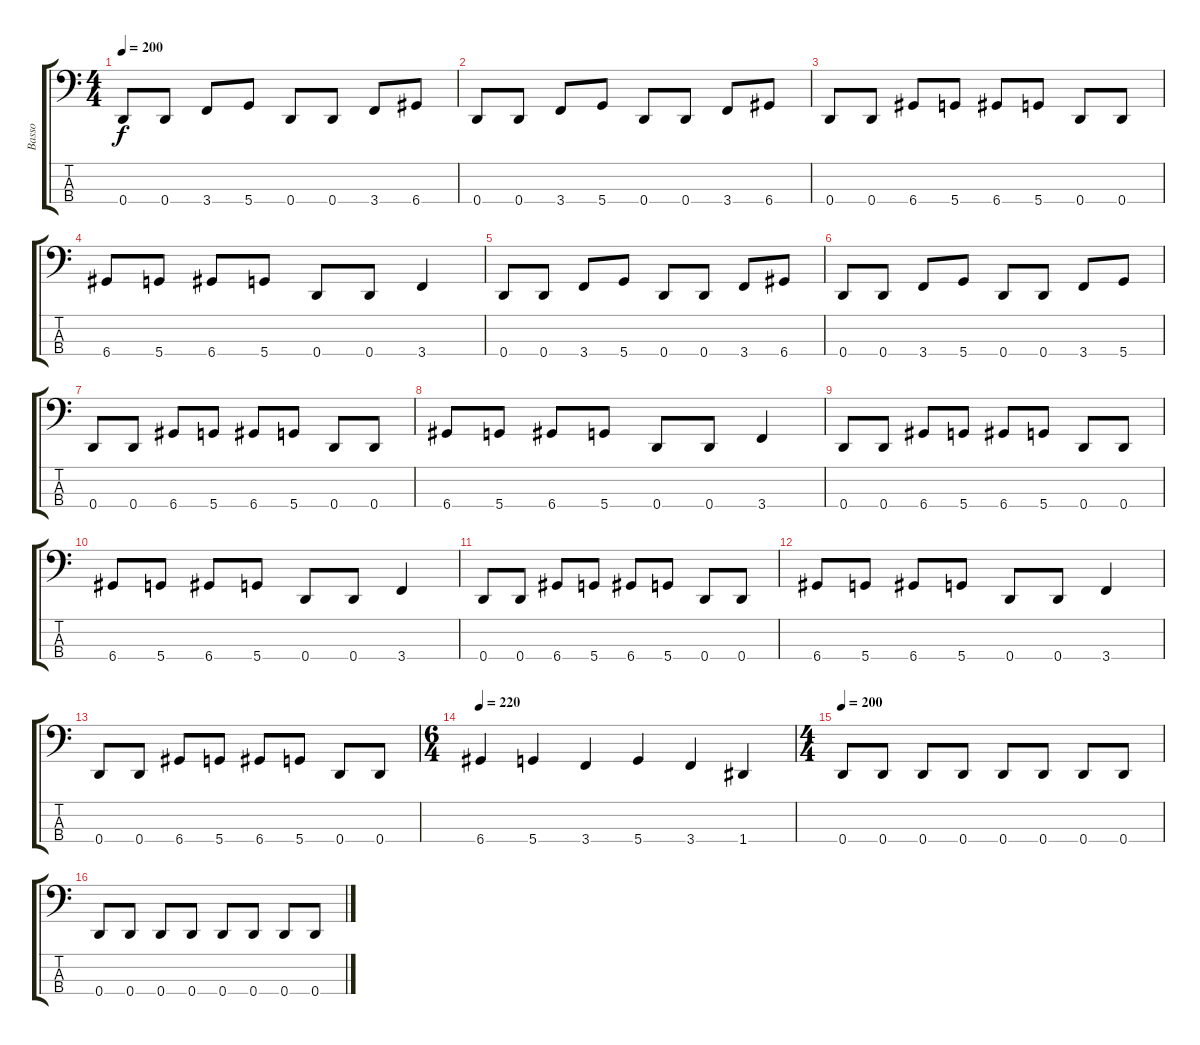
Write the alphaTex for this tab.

\track ("Basso" "Basso") {instrument electricbasspick}
\staff {score tabs}
\tuning (G2 D2 A1 D1) {hide}
\ts (4 4)
\tempo 200
\clef f4
\ks c
0.4.8{dy f} 0.4.8 3.4.8 5.4.8 0.4.8 0.4.8 3.4.8 6.4.8 |
0.4.8 0.4.8 3.4.8 5.4.8 0.4.8 0.4.8 3.4.8 6.4.8 |
0.4.8 0.4.8 6.4.8 5.4.8 6.4.8 5.4.8 0.4.8 0.4.8 |
6.4.8 5.4.8 6.4.8 5.4.8 0.4.8 0.4.8 3.4.4 |
0.4.8 0.4.8 3.4.8 5.4.8 0.4.8 0.4.8 3.4.8 6.4.8 |
0.4.8 0.4.8 3.4.8 5.4.8 0.4.8 0.4.8 3.4.8 5.4.8 |
0.4.8 0.4.8 6.4.8 5.4.8 6.4.8 5.4.8 0.4.8 0.4.8 |
6.4.8 5.4.8 6.4.8 5.4.8 0.4.8 0.4.8 3.4.4 |
0.4.8 0.4.8 6.4.8 5.4.8 6.4.8 5.4.8 0.4.8 0.4.8 |
6.4.8 5.4.8 6.4.8 5.4.8 0.4.8 0.4.8 3.4.4 |
0.4.8 0.4.8 6.4.8 5.4.8 6.4.8 5.4.8 0.4.8 0.4.8 |
6.4.8 5.4.8 6.4.8 5.4.8 0.4.8 0.4.8 3.4.4 |
0.4.8 0.4.8 6.4.8 5.4.8 6.4.8 5.4.8 0.4.8 0.4.8 |
\ts (6 4)
\tempo 220
6.4.4 5.4.4 3.4.4 5.4.4 3.4.4 1.4.4 |
\ts (4 4)
\tempo 200
0.4.8 0.4.8 0.4.8 0.4.8 0.4.8 0.4.8 0.4.8 0.4.8 |
0.4.8 0.4.8 0.4.8 0.4.8 0.4.8 0.4.8 0.4.8 0.4.8
